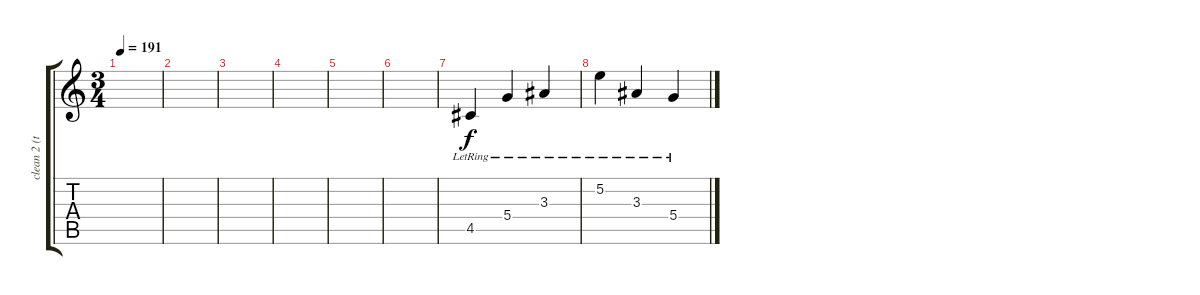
\track ("clean 2 (tymon)" "clean 2 (t") {instrument electricguitarjazz}
\staff {score tabs}
\tuning (E4 B3 G3 D3 A2 E2) {hide}
\ts (3 4)
\tempo 191
\clef g2
\ks c
|
|
|
|
|
|
4.5{lr}.4 5.4{lr}.4 3.3{lr}.4 |
5.2{lr}.4 3.3{lr}.4 5.4{lr}.4
